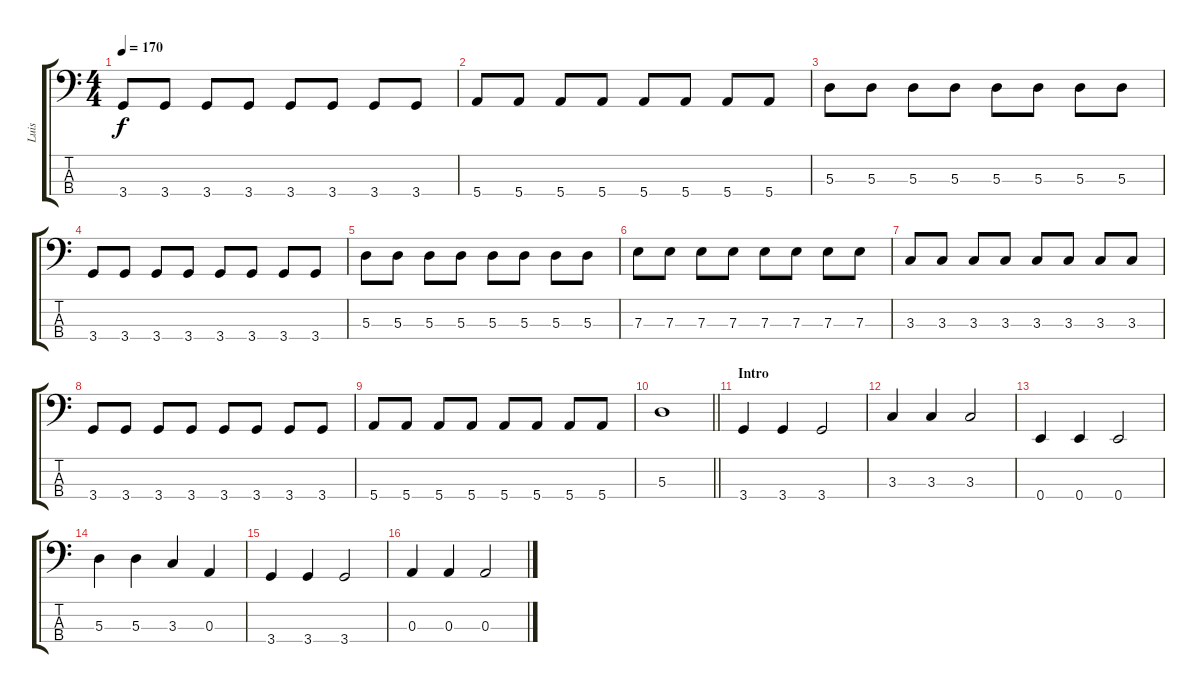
\track ("Luis" "Luis") {instrument electricbasspick}
\staff {score tabs}
\tuning (G2 D2 A1 E1) {hide}
\ts (4 4)
\tempo 170
\clef f4
\ks c
3.4.8{dy f} 3.4.8 3.4.8 3.4.8 3.4.8 3.4.8 3.4.8 3.4.8 |
5.4.8 5.4.8 5.4.8 5.4.8 5.4.8 5.4.8 5.4.8 5.4.8 |
5.3.8 5.3.8 5.3.8 5.3.8 5.3.8 5.3.8 5.3.8 5.3.8 |
3.4.8 3.4.8 3.4.8 3.4.8 3.4.8 3.4.8 3.4.8 3.4.8 |
5.3.8 5.3.8 5.3.8 5.3.8 5.3.8 5.3.8 5.3.8 5.3.8 |
7.3.8 7.3.8 7.3.8 7.3.8 7.3.8 7.3.8 7.3.8 7.3.8 |
3.3.8 3.3.8 3.3.8 3.3.8 3.3.8 3.3.8 3.3.8 3.3.8 |
3.4.8 3.4.8 3.4.8 3.4.8 3.4.8 3.4.8 3.4.8 3.4.8 |
5.4.8 5.4.8 5.4.8 5.4.8 5.4.8 5.4.8 5.4.8 5.4.8 |
\barLineRight lightlight
5.3.1 |
\section ("" "Intro")
3.4.4 3.4.4 3.4.2 |
3.3.4 3.3.4 3.3.2 |
0.4.4 0.4.4 0.4.2 |
5.3.4 5.3.4 3.3.4 0.3.4 |
3.4.4 3.4.4 3.4.2 |
0.3.4 0.3.4 0.3.2
